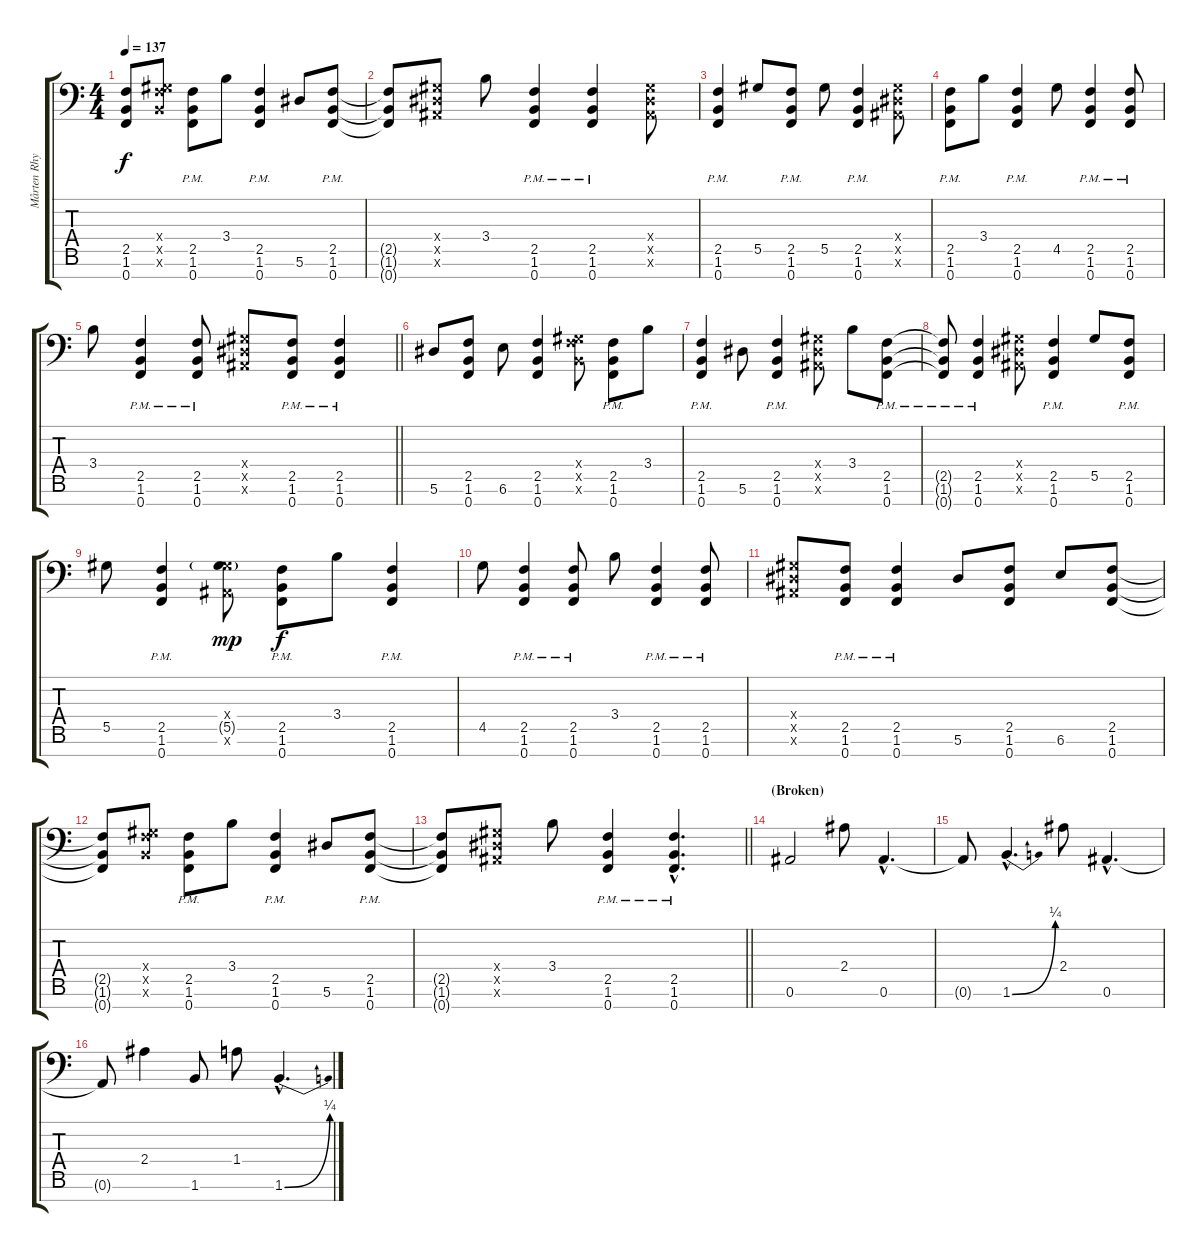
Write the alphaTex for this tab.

\track ("Mårten Rhythm" "Mårten Rhy") {instrument distortionguitar}
\staff {score tabs}
\tuning (Bb3 Gb3 Db3 Ab2 Eb2 Bb1 F1) {hide}
\ts (4 4)
\tempo 137
\clef f4
\ks c
(2.5{t} 1.6{t} 0.7{t}).8{dy f} (0.4{x} 2.5{x} 1.6{x}).8 (2.5{pm} 1.6{pm} 0.7{pm}).8 3.4.8 (2.5{pm} 1.6{pm} 0.7{pm}).4 5.6.8 (2.5{pm} 1.6{pm} 0.7{pm}).8 |
(2.5{t} 1.6{t} 0.7{t}).8 (0.4{x} 0.5{x} 0.6{x}).8 3.4.8 (2.5{pm} 1.6{pm} 0.7{pm}).4 (2.5{pm} 1.6{pm} 0.7{pm}).4 (0.4{x} 0.5{x} 0.6{x}).8 |
(2.5{pm} 1.6{pm} 0.7{pm}).4 5.5.8 (2.5{pm} 1.6{pm} 0.7{pm}).8 5.5.8 (2.5{pm} 1.6{pm} 0.7{pm}).4 (0.4{x} 0.5{x} 0.6{x}).8 |
(2.5{pm} 1.6{pm} 0.7{pm}).8 3.4.8 (2.5{pm} 1.6{pm} 0.7{pm}).4 4.5.8 (2.5{pm} 1.6{pm} 0.7{pm}).4 (2.5{pm} 1.6{pm} 0.7{pm}).8 |
\barLineRight lightlight
3.4.8 (2.5{pm} 1.6{pm} 0.7{pm}).4 (2.5{pm} 1.6{pm} 0.7{pm}).8 (0.4{x} 0.5{x} 0.6{x}).8 (2.5{pm} 1.6{pm} 0.7{pm}).8 (2.5{pm} 1.6{pm} 0.7{pm}).4 |
5.6.8 (2.5 1.6 0.7).8 6.6.8 (2.5 1.6 0.7).4 (0.4{x} 2.5{x} 1.6{x}).8 (2.5{pm} 1.6{pm} 0.7{pm}).8 3.4.8 |
(2.5{pm} 1.6{pm} 0.7{pm}).4 5.6.8 (2.5{pm} 1.6{pm} 0.7{pm}).4 (0.4{x} 0.5{x} 0.6{x}).8 3.4.8 (2.5{pm} 1.6{pm} 0.7{pm}).8 |
(2.5{pm t} 1.6{pm t} 0.7{pm t}).8 (2.5{pm} 1.6{pm} 0.7{pm}).4 (0.4{x} 0.5{x} 0.6{x}).8 (2.5{pm} 1.6{pm} 0.7{pm}).4 5.5.8 (2.5{pm} 1.6{pm} 0.7{pm}).8 |
5.5.8 (2.5{pm} 1.6{pm} 0.7{pm}).4 (0.4{x} 5.5{g} 0.6{x}).8{dy mp} (2.5{pm} 1.6{pm} 0.7{pm}).8{dy f} 3.4.8 (2.5{pm} 1.6{pm} 0.7{pm}).4 |
4.5.8 (2.5{pm} 1.6{pm} 0.7{pm}).4 (2.5{pm} 1.6{pm} 0.7{pm}).8 3.4.8 (2.5{pm} 1.6{pm} 0.7{pm}).4 (2.5{pm} 1.6{pm} 0.7{pm}).8 |
(0.4{x} 0.5{x} 0.6{x}).8 (2.5{pm} 1.6{pm} 0.7{pm}).8 (2.5{pm} 1.6{pm} 0.7{pm}).4 5.6.8 (2.5 1.6 0.7).8 6.6.8 (2.5 1.6 0.7).8 |
(2.5{t} 1.6{t} 0.7{t}).8 (0.4{x} 2.5{x} 1.6{x}).8 (2.5{pm} 1.6{pm} 0.7{pm}).8 3.4.8 (2.5{pm} 1.6{pm} 0.7{pm}).4 5.6.8 (2.5{pm} 1.6{pm} 0.7{pm}).8 |
\barLineRight lightlight
(2.5{t} 1.6{t} 0.7{t}).8 (0.4{x} 0.5{x} 0.6{x}).8 3.4.8 (2.5{pm} 1.6{pm} 0.7{pm}).4 (2.5{hac pm} 1.6{hac pm} 0.7{hac pm}).4{d} |
\section ("" "(Broken)")
0.6.2 2.4.8 0.6{hac}.4{d} |
0.6{t}.8 1.6{be (bend 0 0 60 1) hac}.4{d} 2.4.8 0.6{hac}.4{d} |
0.6{t}.8 2.4.4 1.6.8 1.4.8 1.6{be (bend 0 0 60 1) hac}.4{d}
